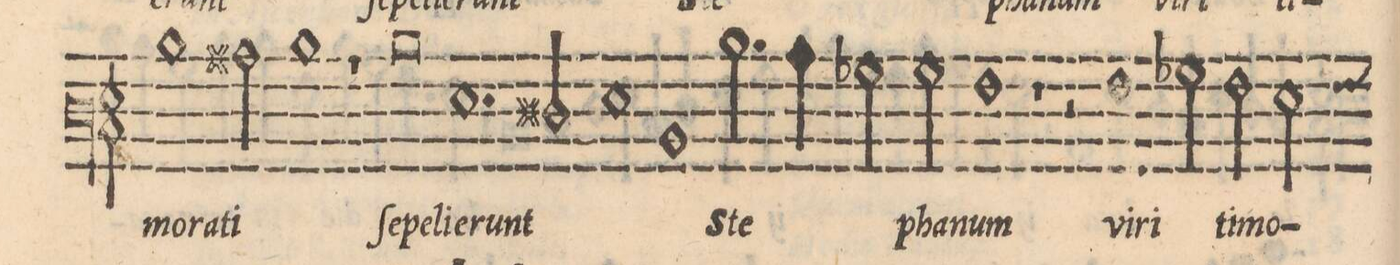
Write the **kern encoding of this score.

**kern	**text
*I"BASSVS	*
*clefF3	*
*k[]	*
*met(C|)	*
*M2/1	*
1d	-mo-
2c#X\	-ra-
=18-	=18-
1d	-ti
1r	.
=19-	=19-
0d	ſe-
=20-	=20-
1.G	-pe-
2F#X/	-li-
=21-	=21-
1G	-e-
1D	-runt
=22-	=22-
2.d\	Ste-
4cny\	.
2B-X\	.
2B-\	-pha-
=23-	=23-
1A	-num
1r	.
=24-	=24-
2r	.
1A	vi-
2B-X\	-ri
=25-	=25-
2A\	ti-
2G\	-mo-
*custos:A	*
*-	*-
